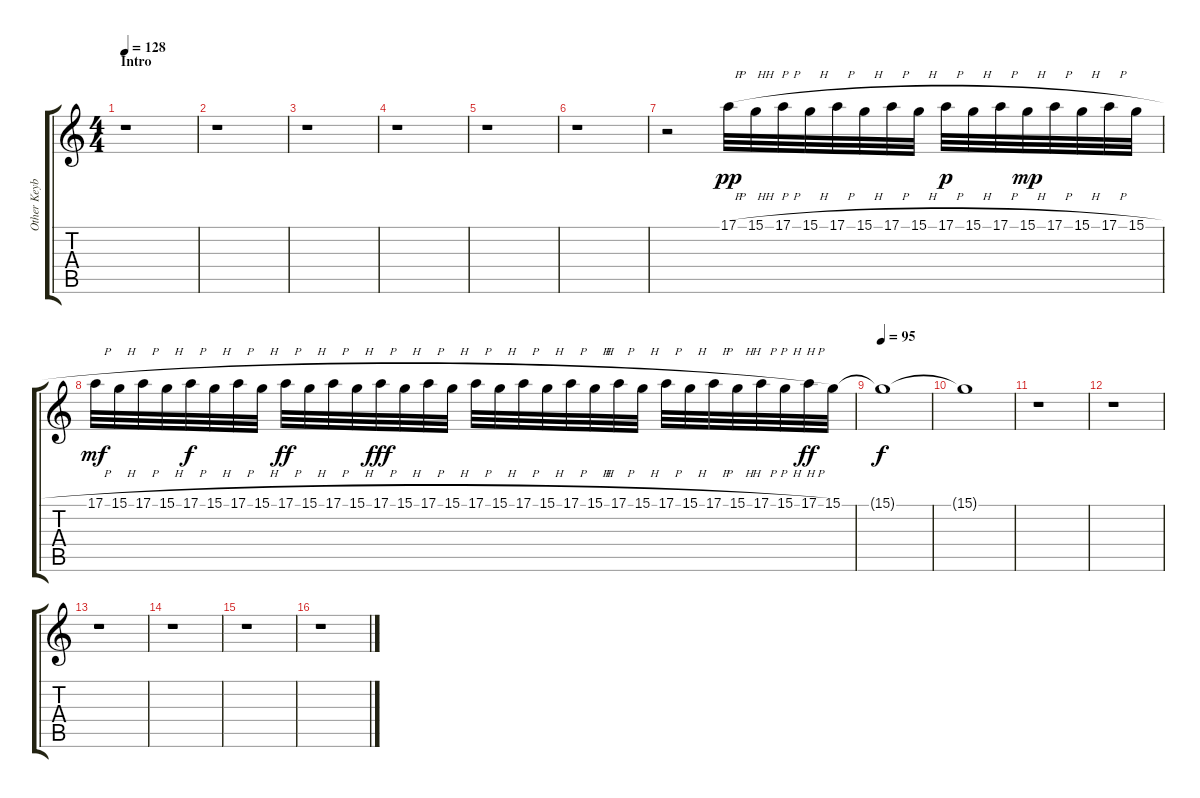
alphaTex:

\track ("Other Keyboard Effects" "Other Keyb") {instrument voiceoohs}
\staff {score tabs}
\tuning (E4 B3 G3 D3 A2 E2) {hide}
\ts (4 4)
\section ("" "Intro")
\tempo 128
\tempo 100
\tempo 128
\clef g2
\ks c
r.1{dy pp volume 16 instrument voiceoohs} |
r.1 |
r.1 |
r.1 |
r.1 |
r.1 |
r.2 17.1{h}.32 15.1{h}.32 17.1{h}.32 15.1{h}.32 17.1{h}.32 15.1{h}.32 17.1{h}.32 15.1{h}.32 17.1{h}.32{dy p} 15.1{h}.32 17.1{h}.32 15.1{h}.32{dy mp} 17.1{h}.32 15.1{h}.32 17.1{h}.32 15.1{h}.32 |
17.1{h}.32{dy mf} 15.1{h}.32 17.1{h}.32 15.1{h}.32 17.1{h}.32{dy f} 15.1{h}.32 17.1{h}.32 15.1{h}.32 17.1{h}.32{dy ff} 15.1{h}.32 17.1{h}.32 15.1{h}.32 17.1{h}.32{dy fff} 15.1{h}.32 17.1{h}.32 15.1{h}.32 17.1{h}.32 15.1{h}.32 17.1{h}.32 15.1{h}.32 17.1{h}.32 15.1{h}.32 17.1{h}.32 15.1{h}.32 17.1{h}.32 15.1{h}.32 17.1{h}.32 15.1{h}.32 17.1{h}.32 15.1{h}.32 17.1{h}.32{dy ff} 15.1.32 |
\tempo 95
15.1{t}.1{dy f} |
15.1{t}.1 |
r.1 |
r.1 |
r.1 |
r.1 |
r.1 |
r.1
